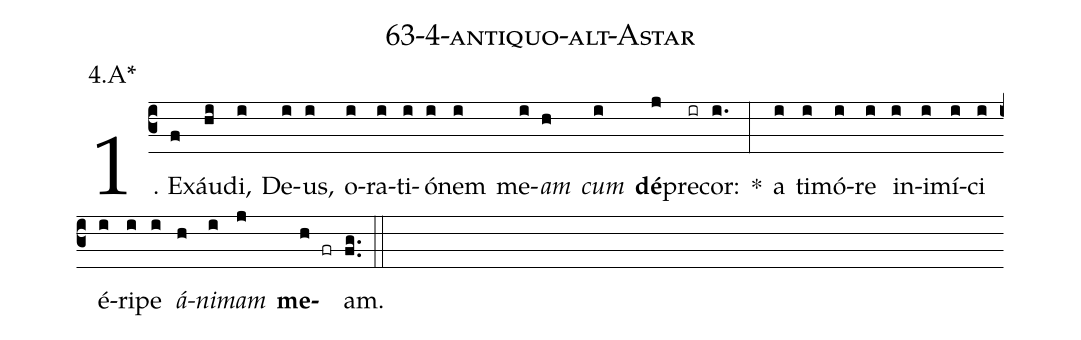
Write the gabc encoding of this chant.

name: 63-4-antiquo-alt-Astar;
annotation: 4.A*;
%%
(c3)1. Ex(f)áu(hi)di,(i) De(i)us,(i) o(i)ra(i)ti(i)ó(i)nem(i) me(i)<i>am</i>(h) <i>cum</i>(i) <b>dé</b>(j)pre(ir)cor:(i.) *(:) a(i) ti(i)mó(i)re(i) in(i)i(i)mí(i)ci(i) é(i)ri(i)pe(i) <i>á</i>(h)<i>ni</i>(i)<i>mam</i>(j) <b>me</b>(h fr)am.(fg..) (::)
